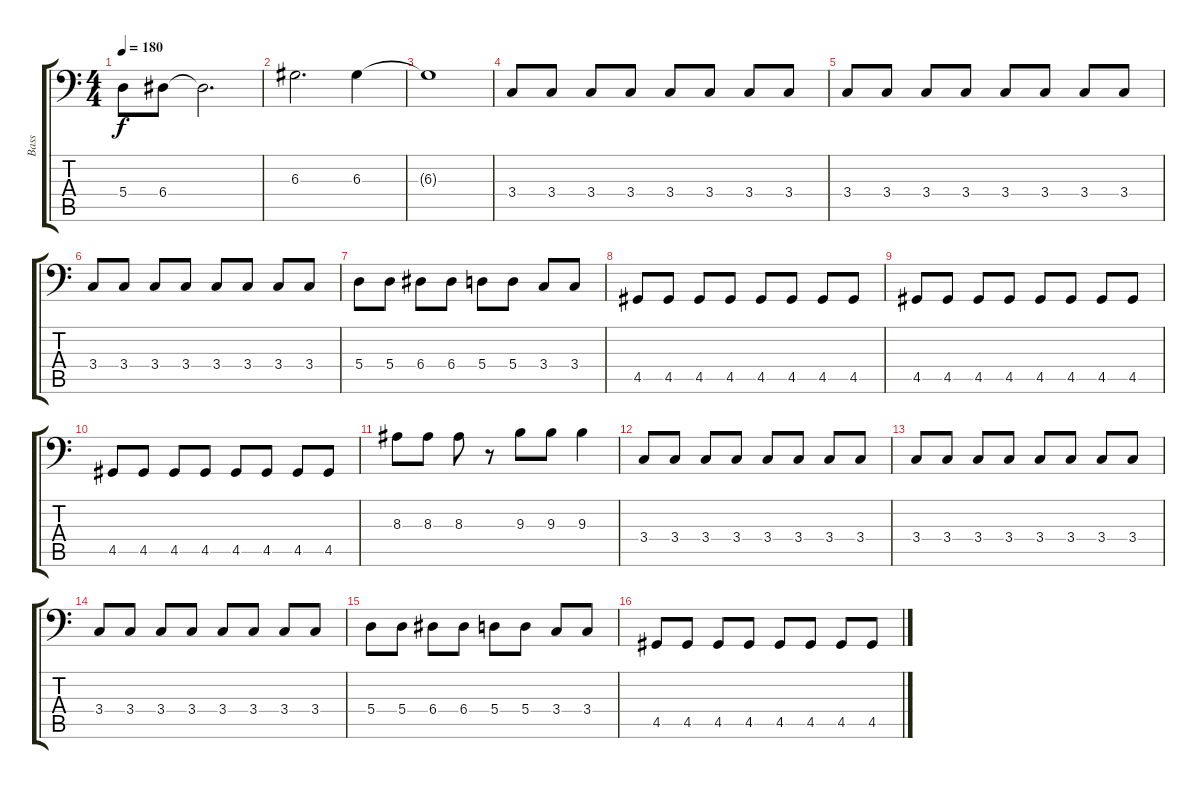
\track ("Bass" "Bass") {instrument electricbassfinger}
\staff {score tabs}
\tuning (C3 G2 D2 A1 E1 B0) {hide}
\ts (4 4)
\tempo 180
\clef f4
\ks c
5.4.8{dy f} 6.4.8 6.4{t}.2{d} |
6.3.2{d} 6.3.4 |
6.3{t}.1 |
3.4.8 3.4.8 3.4.8 3.4.8 3.4.8 3.4.8 3.4.8 3.4.8 |
3.4.8 3.4.8 3.4.8 3.4.8 3.4.8 3.4.8 3.4.8 3.4.8 |
3.4.8 3.4.8 3.4.8 3.4.8 3.4.8 3.4.8 3.4.8 3.4.8 |
5.4.8 5.4.8 6.4.8 6.4.8 5.4.8 5.4.8 3.4.8 3.4.8 |
4.5.8 4.5.8 4.5.8 4.5.8 4.5.8 4.5.8 4.5.8 4.5.8 |
4.5.8 4.5.8 4.5.8 4.5.8 4.5.8 4.5.8 4.5.8 4.5.8 |
4.5.8 4.5.8 4.5.8 4.5.8 4.5.8 4.5.8 4.5.8 4.5.8 |
8.3.8 8.3.8 8.3.8 r.8 9.3.8 9.3.8 9.3.4 |
3.4.8 3.4.8 3.4.8 3.4.8 3.4.8 3.4.8 3.4.8 3.4.8 |
3.4.8 3.4.8 3.4.8 3.4.8 3.4.8 3.4.8 3.4.8 3.4.8 |
3.4.8 3.4.8 3.4.8 3.4.8 3.4.8 3.4.8 3.4.8 3.4.8 |
5.4.8 5.4.8 6.4.8 6.4.8 5.4.8 5.4.8 3.4.8 3.4.8 |
4.5.8 4.5.8 4.5.8 4.5.8 4.5.8 4.5.8 4.5.8 4.5.8
